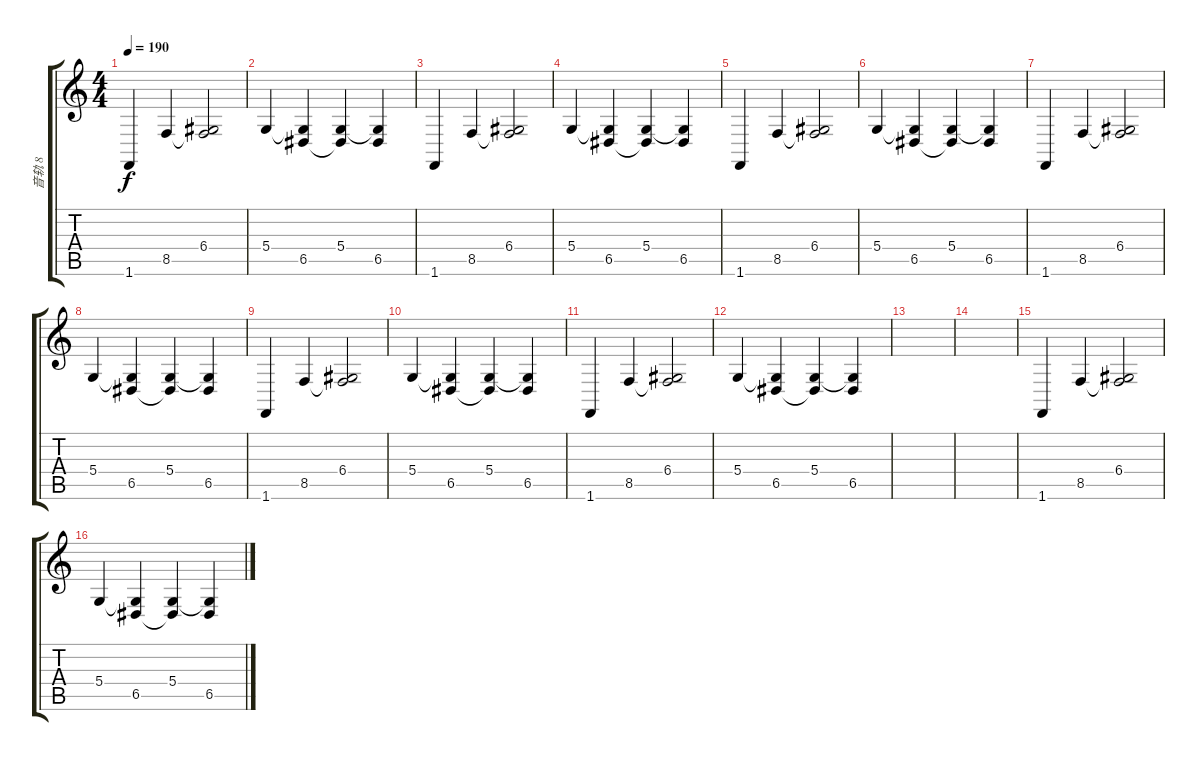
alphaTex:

\track ("音轨 8" "音轨 8") {instrument shamisen}
\staff {score tabs}
\tuning (E4 B3 G3 D3 A2 E2) {hide}
\ts (4 4)
\tempo 190
\clef g2
\ks c
1.6.4{dy f} 8.5.4 (6.4 8.5{t}).2 |
5.4.4 (5.4{t} 6.5).4 (5.4 6.5{t}).4 (5.4{t} 6.5).4 |
1.6.4 8.5.4 (6.4 8.5{t}).2 |
5.4.4 (5.4{t} 6.5).4 (5.4 6.5{t}).4 (5.4{t} 6.5).4 |
1.6.4 8.5.4 (6.4 8.5{t}).2 |
5.4.4 (5.4{t} 6.5).4 (5.4 6.5{t}).4 (5.4{t} 6.5).4 |
1.6.4 8.5.4 (6.4 8.5{t}).2 |
5.4.4 (5.4{t} 6.5).4 (5.4 6.5{t}).4 (5.4{t} 6.5).4 |
1.6.4 8.5.4 (6.4 8.5{t}).2 |
5.4.4 (5.4{t} 6.5).4 (5.4 6.5{t}).4 (5.4{t} 6.5).4 |
1.6.4 8.5.4 (6.4 8.5{t}).2 |
5.4.4 (5.4{t} 6.5).4 (5.4 6.5{t}).4 (5.4{t} 6.5).4 |
|
|
1.6.4 8.5.4 (6.4 8.5{t}).2 |
5.4.4 (5.4{t} 6.5).4 (5.4 6.5{t}).4 (5.4{t} 6.5).4
